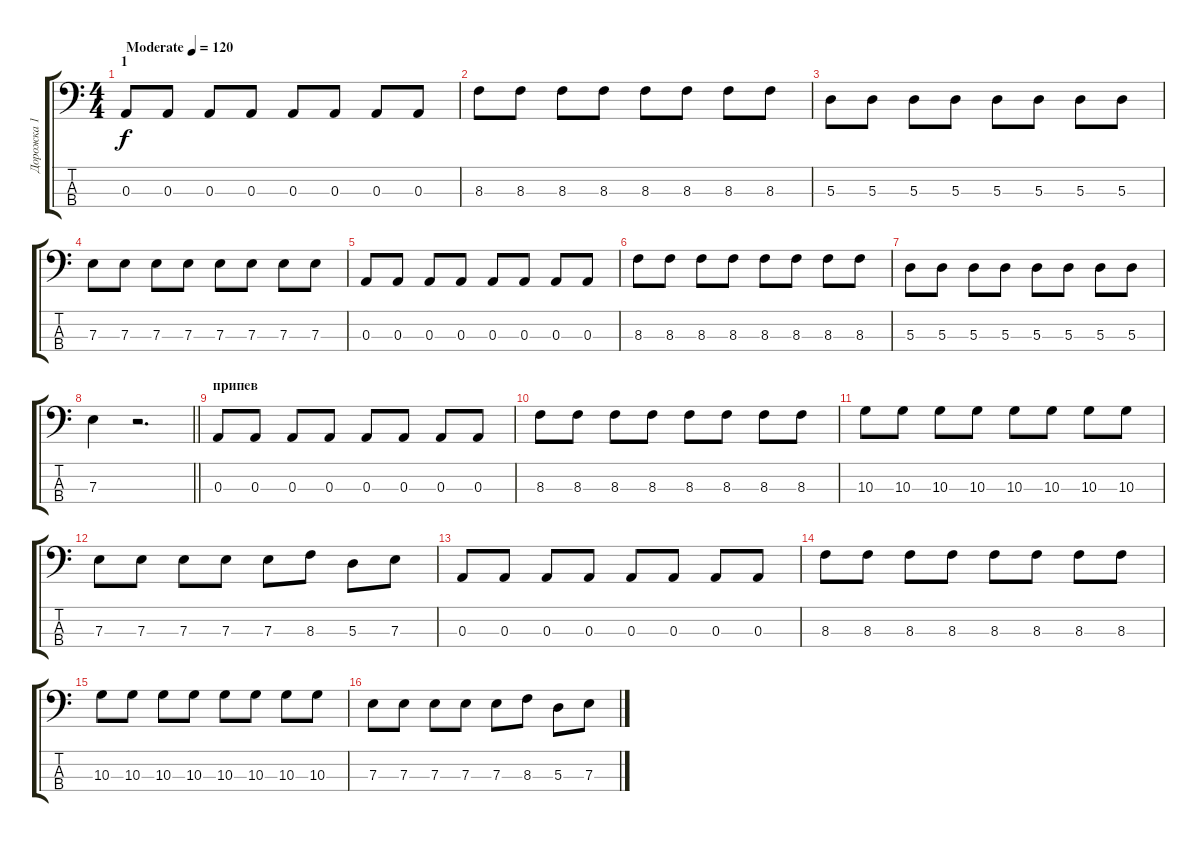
\track ("Дорожка 1" "Дорожка 1") {instrument electricbassfinger}
\staff {score tabs}
\tuning (G2 D2 A1 E1) {hide}
\ts (4 4)
\section ("" "1")
\tempo (120 "Moderate")
\tempo 115
\tempo (120 "Moderate")
\clef f4
\ks c
0.3.8{dy f instrument electricbassfinger} 0.3.8 0.3.8 0.3.8 0.3.8 0.3.8 0.3.8 0.3.8 |
8.3.8 8.3.8 8.3.8 8.3.8 8.3.8 8.3.8 8.3.8 8.3.8 |
5.3.8 5.3.8 5.3.8 5.3.8 5.3.8 5.3.8 5.3.8 5.3.8 |
7.3.8 7.3.8 7.3.8 7.3.8 7.3.8 7.3.8 7.3.8 7.3.8 |
0.3.8 0.3.8 0.3.8 0.3.8 0.3.8 0.3.8 0.3.8 0.3.8 |
8.3.8 8.3.8 8.3.8 8.3.8 8.3.8 8.3.8 8.3.8 8.3.8 |
5.3.8 5.3.8 5.3.8 5.3.8 5.3.8 5.3.8 5.3.8 5.3.8 |
\barLineRight lightlight
7.3.4 r.2{d} |
\section ("" "припев")
0.3.8 0.3.8 0.3.8 0.3.8 0.3.8 0.3.8 0.3.8 0.3.8 |
8.3.8 8.3.8 8.3.8 8.3.8 8.3.8 8.3.8 8.3.8 8.3.8 |
10.3.8 10.3.8 10.3.8 10.3.8 10.3.8 10.3.8 10.3.8 10.3.8 |
7.3.8 7.3.8 7.3.8 7.3.8 7.3.8 8.3.8 5.3.8 7.3.8 |
0.3.8 0.3.8 0.3.8 0.3.8 0.3.8 0.3.8 0.3.8 0.3.8 |
8.3.8 8.3.8 8.3.8 8.3.8 8.3.8 8.3.8 8.3.8 8.3.8 |
10.3.8 10.3.8 10.3.8 10.3.8 10.3.8 10.3.8 10.3.8 10.3.8 |
7.3.8 7.3.8 7.3.8 7.3.8 7.3.8 8.3.8 5.3.8 7.3.8
